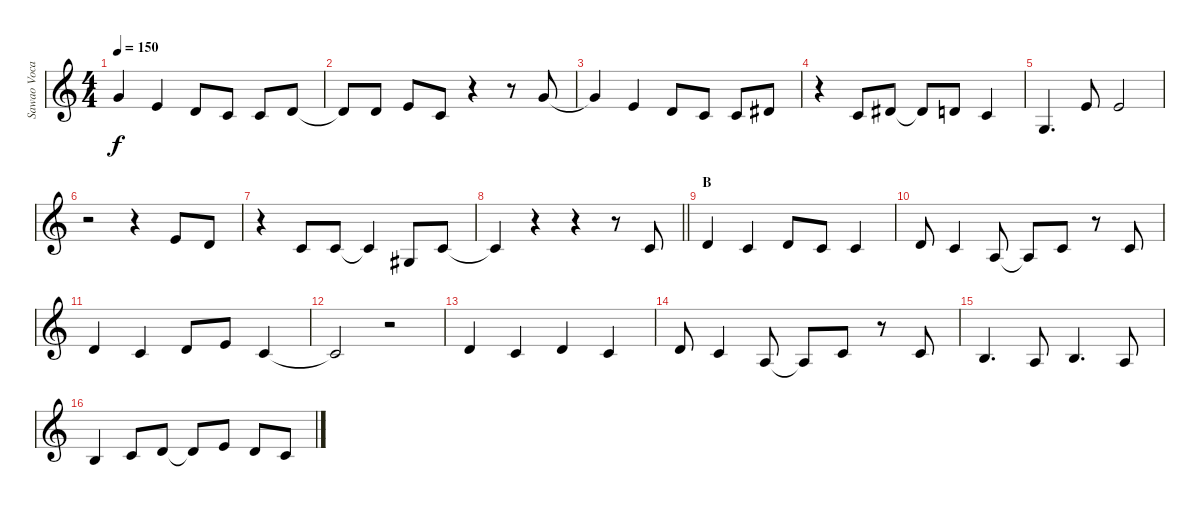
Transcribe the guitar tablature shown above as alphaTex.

\track ("Sawao Vocal" "Sawao Voca") {instrument synthbrass1}
\staff {score}
\tuning (E4 B3 G3 D3 A2 E2) {hide}
\ts (4 4)
\tempo 150
\clef g2
\ks c
3.1{t}.4{dy f} 0.1.4 3.2.8 1.2.8 1.2.8 3.2.8 |
3.2{t}.8 3.2.8 0.1.8 1.2.8 r.4 r.8 3.1.8 |
3.1{t}.4 0.1.4 3.2.8 1.2.8 1.2.8 4.2.8 |
r.4 1.2.8 4.2.8 4.2{t}.8 3.2.8 1.2.4 |
0.3.4{d} 0.1.8 0.1.2 |
r.2 r.4 0.1.8 3.2.8 |
r.4 1.2.8 1.2.8 1.2{t}.4 1.3.8 1.2.8 |
\barLineRight lightlight
1.2{t}.4 r.4 r.4 r.8 1.2.8 |
\section ("" "B")
3.2.4 1.2.4 3.2.8 1.2.8 1.2.4 |
3.2.8 1.2.4 2.3.8 2.3{t}.8 1.2.8 r.8 1.2.8 |
3.2.4 1.2.4 3.2.8 0.1.8 1.2.4 |
1.2{t}.2 r.2 |
3.2.4 1.2.4 3.2.4 1.2.4 |
3.2.8 1.2.4 2.3.8 2.3{t}.8 1.2.8 r.8 1.2.8 |
0.2.4{d} 2.3.8 0.2.4{d} 2.3.8 |
0.2.4 1.2.8 3.2.8 3.2{t}.8 0.1.8 3.2.8 1.2.8
